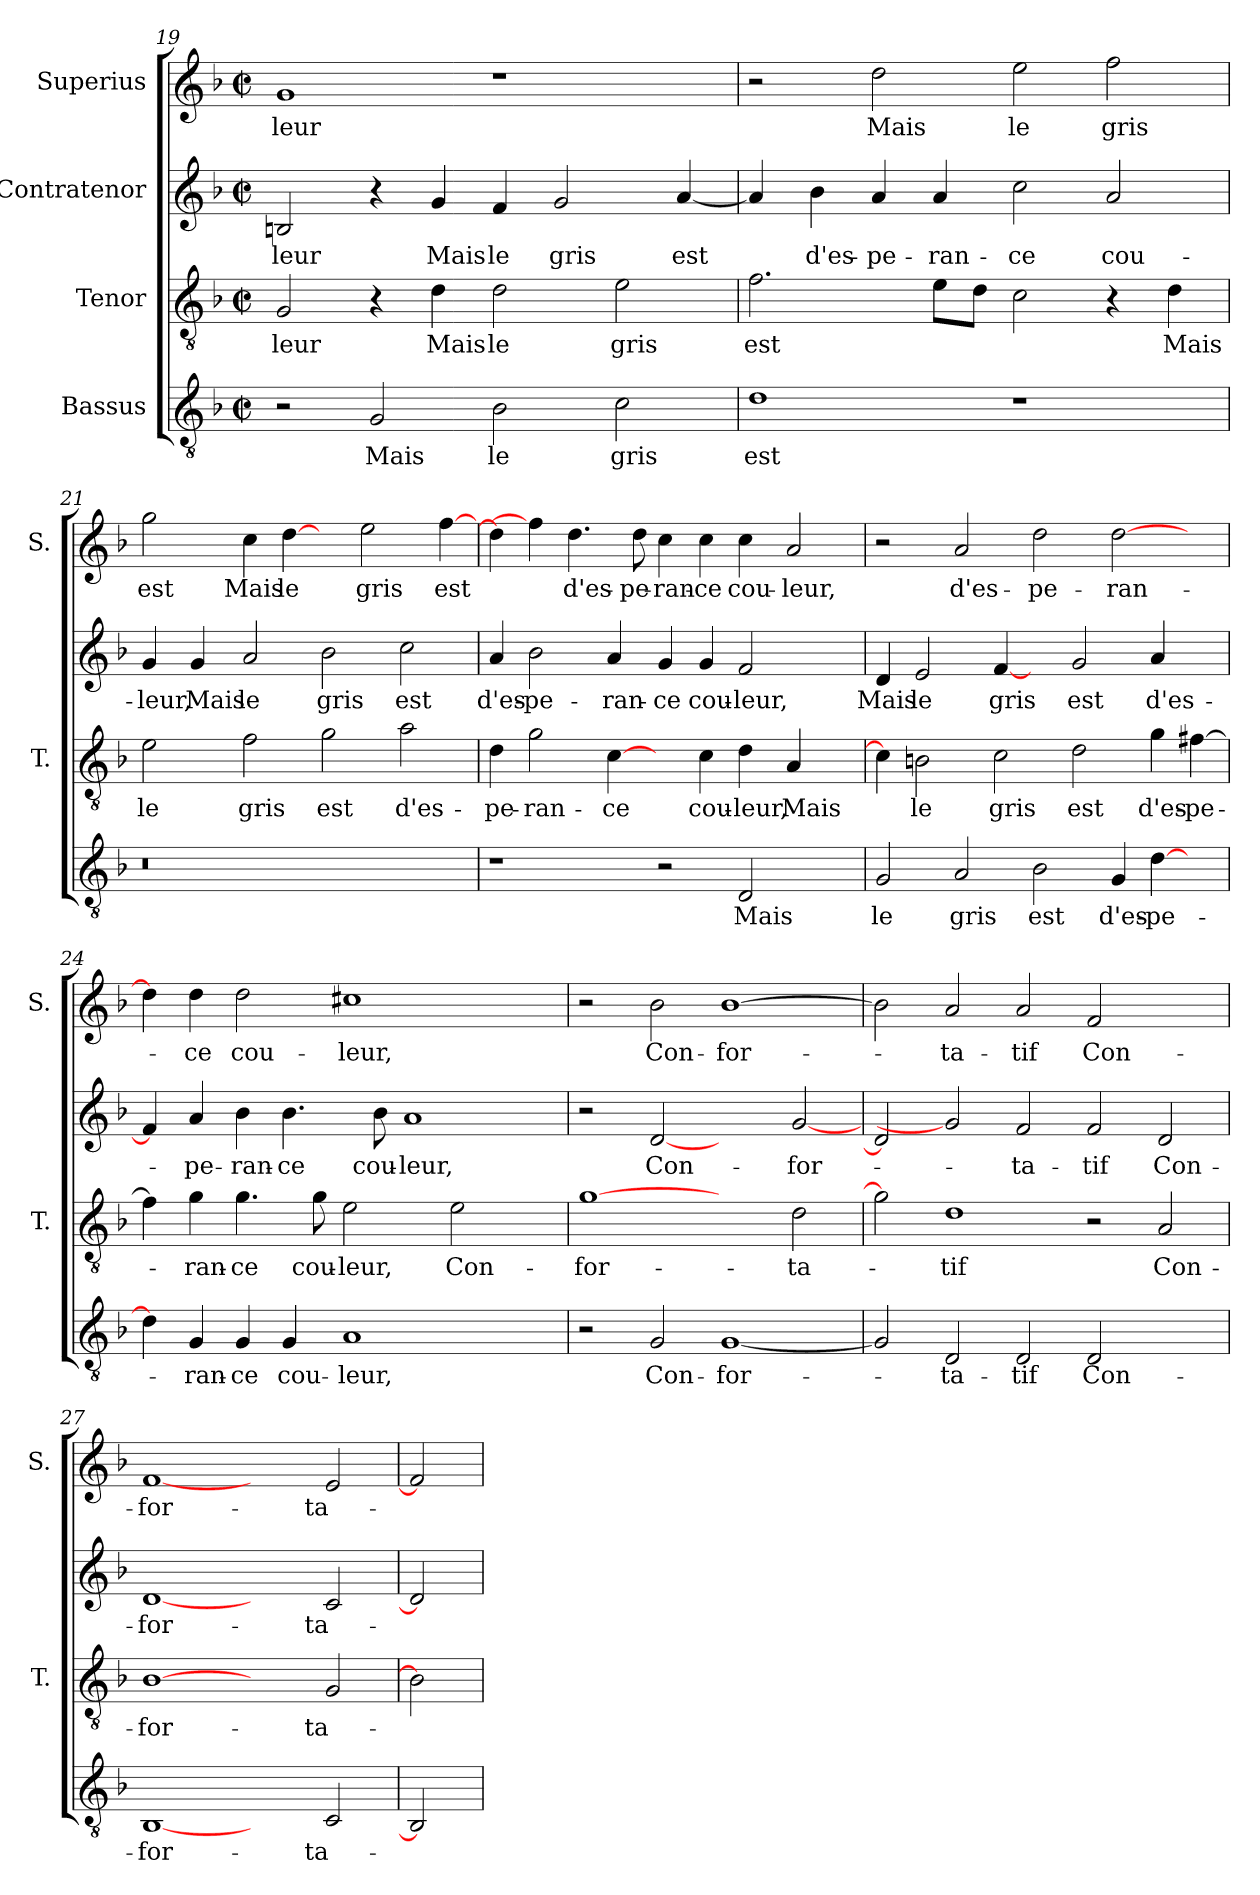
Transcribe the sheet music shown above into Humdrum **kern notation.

**kern	**text	**kern	**text	**kern	**text	**kern	**text
*part4	*part4	*part3	*part3	*part2	*part2	*part1	*part1
*staff4	*staff4	*staff3	*staff3	*staff2	*staff2	*staff1	*staff1
*I"Bassus	*	*I"Tenor	*	*I"Contratenor	*	*I"Superius	*
*	*	*I'T.	*	*	*	*I'S.	*
*clefGv2	*	*clefGv2	*	*clefG2	*	*clefG2	*
*k[b-]	*	*k[b-]	*	*k[b-]	*	*k[b-]	*
*F:	*	*F:	*	*F:	*	*F:	*
*M2/2	*	*M2/2	*	*M2/2	*	*M2/2	*
*met(c|)	*	*met(c|)	*	*met(c|)	*	*met(c|)	*
=19	=19	=19	=19	=19	=19	=19	=19
2r	.	2G/	-leur	2Bn/	-leur	1g/	-leur
2G/	Mais	4r	.	4r	.	.	.
.	.	4d\	Mais	4g/	Mais	.	.
2B-\	le	2d\	le	4f/	le	1r	.
.	.	.	.	2g/	gris	.	.
2c\	gris	2e\	gris	.	.	.	.
.	.	.	.	[4a/	est	.	.
=20	=20	=20	=20	=20	=20	=20	=20
1d\	est	2.f\	est	4a/]	.	2r	.
.	.	.	.	4b-\	d'es-	.	.
.	.	.	.	4a/	-pe-	2dd\	Mais
.	.	8e\L	.	4a/	-ran-	.	.
.	.	8d\J	.	.	.	.	.
1r	.	2c\	.	2cc\	-ce	2ee\	le
.	.	4r	.	2a/	cou-	2ff\	gris
.	.	4d\	Mais	.	.	.	.
=21	=21	=21	=21	=21	=21	=21	=21
!LO:N:vis=0	!	!	!	!	!	!	!
1r	.	2e\	le	4g/	-leur,	2gg\	est
.	.	.	.	4g/	Mais	.	.
.	.	2f\	gris	2a/	le	4cc\	Mais
.	.	.	.	.	.	[4dd\	le
1ryy	.	2g\	est	2b-\	gris	4ryy	.
.	.	.	.	.	.	2ee\	gris
.	.	2a\	d'es-	2cc\	est	.	.
.	.	.	.	.	.	[4ff\	est
!!LO:LB:g=z
=22	=22	=22	=22	=22	=22	=22	=22
1r	.	4d\	-pe-	4a/	d'es-	4dd\]	.
.	.	2g\	-ran-	2b-\	-pe-	4ff\]	.
.	.	.	.	.	.	4.dd\	d'es-
.	.	[4c\	-ce	4a/	-ran-	.	.
.	.	.	.	.	.	8dd\	-pe-
2r	.	4ryy	.	4g/	-ce	4cc\	-ran-
.	.	4c\	cou-	4g/	cou-	4cc\	-ce
2D/	Mais	4d\	-leur,	2f/	-leur,	4cc\	cou-
.	.	4A/	Mais	.	.	2a/	-leur,
4ryy	.	4ryy	.	4ryy	.	.	.
=23	=23	=23	=23	=23	=23	=23	=23
2G/	le	4c\]	.	4d/	Mais	2r	.
.	.	2Bn\	le	2e/	le	.	.
2A/	gris	.	.	.	.	2a/	d'es-
.	.	2c\	gris	[4f/	gris	.	.
2B-\	est	.	.	4ryy	.	2dd\	-pe-
.	.	2d\	est	2g/	est	.	.
4G/	d'es-	.	.	.	.	[2dd\	-ran-
[4d\	-pe-	4g\	d'es-	4a/	d'es-	.	.
4ryy	.	[4f#X\	-pe-	4ryy	.	4ryy	.
=24	=24	=24	=24	=24	=24	=24	=24
4d\]	.	4f#\]	.	4f/]	.	4dd\]	.
4G/	-ran-	4g\	-ran-	4a/	-pe-	4dd\	-ce
4G/	-ce	4.g\	-ce	4b-\	-ran-	2dd\	cou-
4G/	cou-	.	.	4.b-\	-ce	.	.
.	.	8g\	cou-	.	.	.	.
1A/	-leur,	2e\	-leur,	.	.	1cc#X\	-leur,
.	.	.	.	8b-\	cou-	.	.
.	.	.	.	1a/	-leur,	.	.
.	.	2e\	Con-	.	.	.	.
4ryy	.	4ryy	.	.	.	4ryy	.
=25	=25	=25	=25	=25	=25	=25	=25
2r	.	[1g\	-for-	2r	.	2r	.
2G/	Con-	.	.	[2d/	Con-	2b-\	Con-
[1G/	-for-	2ryy	.	2ryy	.	[1b-\	-for-
.	.	2d\	-ta-	[2g/	-for-	.	.
=26	=26	=26	=26	=26	=26	=26	=26
2G/]	.	2g\]	.	2d/]	.	2b-\]	.
2D/	-ta-	1d\	-tif	2g/]	.	2a/	-ta-
2D/	-tif	.	.	2f/	-ta-	2a/	-tif
2D/	Con-	2r	.	2f/	-tif	2f/	Con-
2ryy	.	2A/	Con-	2d/	Con-	2ryy	.
!!LO:LB:g=z
=27	=27	=27	=27	=27	=27	=27	=27
[1BB-/	-for-	[1B-\	-for-	[1d/	-for-	[1f/	-for-
2ryy	.	2ryy	.	2ryy	.	2ryy	.
2C/	-ta-	2G/	-ta-	2c/	-ta-	2e/	-ta-
=28	=28	=28	=28	=28	=28	=28	=28
2BB-/]	.	2B-\]	.	2d/]	.	2f/]	.
=	=	=	=	=	=	=	=
*-	*-	*-	*-	*-	*-	*-	*-
